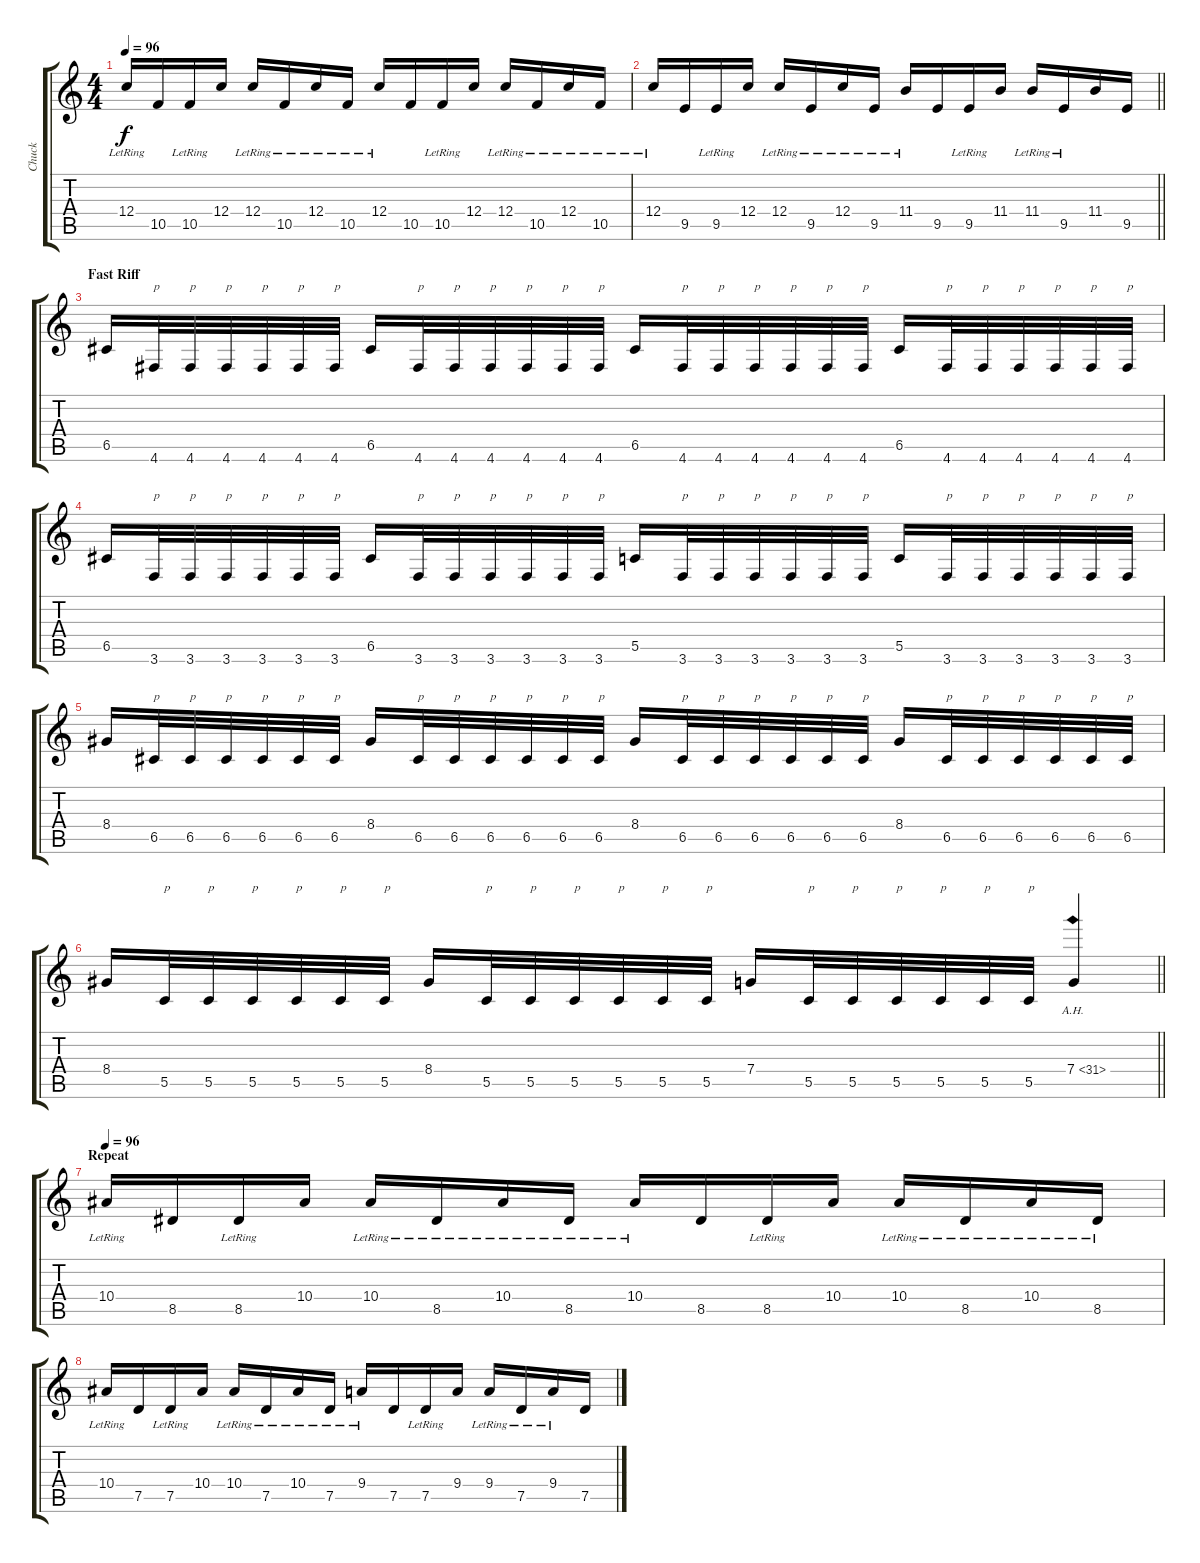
\track ("Chuck" "Chuck") {instrument distortionguitar}
\staff {score tabs}
\tuning (D4 A3 F3 C3 G2 D2) {hide}
\ts (4 4)
\tempo 96
\clef g2
\ks c
12.4{lr}.16{dy f} 10.5.16 10.5{lr}.16 12.4.16 12.4{lr}.16 10.5{lr}.16 12.4{lr}.16 10.5{lr}.16 12.4{lr}.16 10.5.16 10.5{lr}.16 12.4.16 12.4{lr}.16 10.5{lr}.16 12.4{lr}.16 10.5{lr}.16 |
\barLineRight lightlight
12.4{lr}.16 9.5.16 9.5{lr}.16 12.4.16 12.4{lr}.16 9.5{lr}.16 12.4{lr}.16 9.5{lr}.16 11.4{lr}.16 9.5.16 9.5{lr}.16 11.4.16 11.4{lr}.16 9.5{lr}.16 11.4.16 9.5.16 |
\section ("" "Fast Riff")
6.5.16 4.6.32{txt "p"} 4.6.32{txt "p"} 4.6.32{txt "p"} 4.6.32{txt "p"} 4.6.32{txt "p"} 4.6.32{txt "p"} 6.5.16 4.6.32{txt "p"} 4.6.32{txt "p"} 4.6.32{txt "p"} 4.6.32{txt "p"} 4.6.32{txt "p"} 4.6.32{txt "p"} 6.5.16 4.6.32{txt "p"} 4.6.32{txt "p"} 4.6.32{txt "p"} 4.6.32{txt "p"} 4.6.32{txt "p"} 4.6.32{txt "p"} 6.5.16 4.6.32{txt "p"} 4.6.32{txt "p"} 4.6.32{txt "p"} 4.6.32{txt "p"} 4.6.32{txt "p"} 4.6.32{txt "p"} |
6.5.16 3.6.32{txt "p"} 3.6.32{txt "p"} 3.6.32{txt "p"} 3.6.32{txt "p"} 3.6.32{txt "p"} 3.6.32{txt "p"} 6.5.16 3.6.32{txt "p"} 3.6.32{txt "p"} 3.6.32{txt "p"} 3.6.32{txt "p"} 3.6.32{txt "p"} 3.6.32{txt "p"} 5.5.16 3.6.32{txt "p"} 3.6.32{txt "p"} 3.6.32{txt "p"} 3.6.32{txt "p"} 3.6.32{txt "p"} 3.6.32{txt "p"} 5.5.16 3.6.32{txt "p"} 3.6.32{txt "p"} 3.6.32{txt "p"} 3.6.32{txt "p"} 3.6.32{txt "p"} 3.6.32{txt "p"} |
8.4.16 6.5.32{txt "p"} 6.5.32{txt "p"} 6.5.32{txt "p"} 6.5.32{txt "p"} 6.5.32{txt "p"} 6.5.32{txt "p"} 8.4.16 6.5.32{txt "p"} 6.5.32{txt "p"} 6.5.32{txt "p"} 6.5.32{txt "p"} 6.5.32{txt "p"} 6.5.32{txt "p"} 8.4.16 6.5.32{txt "p"} 6.5.32{txt "p"} 6.5.32{txt "p"} 6.5.32{txt "p"} 6.5.32{txt "p"} 6.5.32{txt "p"} 8.4.16 6.5.32{txt "p"} 6.5.32{txt "p"} 6.5.32{txt "p"} 6.5.32{txt "p"} 6.5.32{txt "p"} 6.5.32{txt "p"} |
\barLineRight lightlight
8.4.16 5.5.32{txt "p"} 5.5.32{txt "p"} 5.5.32{txt "p"} 5.5.32{txt "p"} 5.5.32{txt "p"} 5.5.32{txt "p"} 8.4.16 5.5.32{txt "p"} 5.5.32{txt "p"} 5.5.32{txt "p"} 5.5.32{txt "p"} 5.5.32{txt "p"} 5.5.32{txt "p"} 7.4.16 5.5.32{txt "p"} 5.5.32{txt "p"} 5.5.32{txt "p"} 5.5.32{txt "p"} 5.5.32{txt "p"} 5.5.32{txt "p"} 7.4{ah 24}.4 |
\section ("" "Repeat")
\tempo 96
10.4{lr}.16 8.5.16 8.5{lr}.16 10.4.16 10.4{lr}.16 8.5{lr}.16 10.4{lr}.16 8.5{lr}.16 10.4{lr}.16 8.5.16 8.5{lr}.16 10.4.16 10.4{lr}.16 8.5{lr}.16 10.4{lr}.16 8.5{lr}.16 |
10.4{lr}.16 7.5.16 7.5{lr}.16 10.4.16 10.4{lr}.16 7.5{lr}.16 10.4{lr}.16 7.5{lr}.16 9.4{lr}.16 7.5.16 7.5{lr}.16 9.4.16 9.4{lr}.16 7.5{lr}.16 9.4{lr}.16 7.5.16
